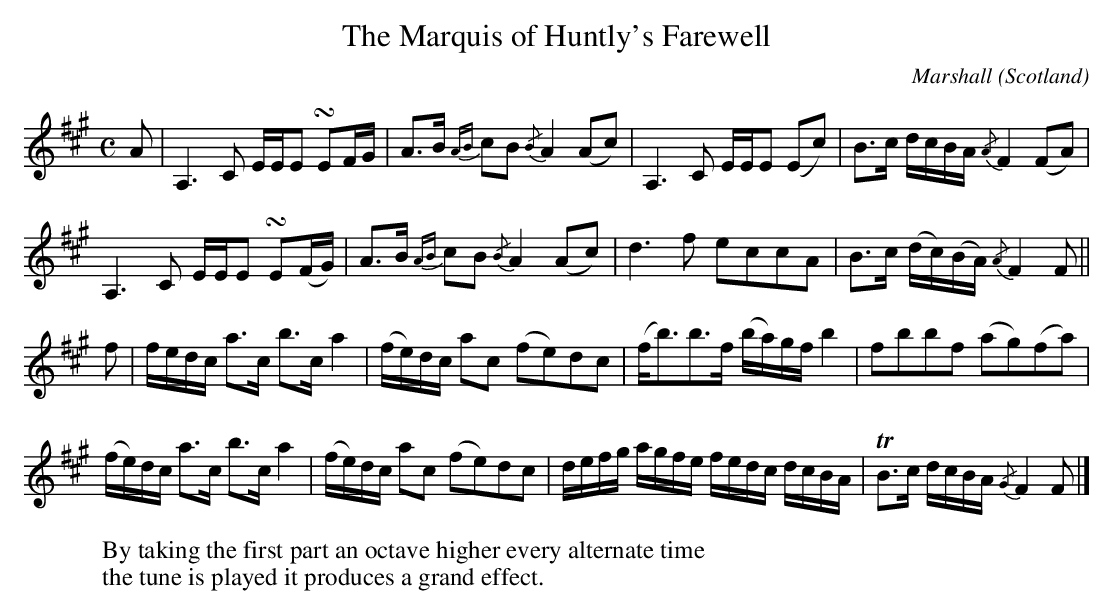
X:1
U:~=!turn!
T:The Marquis of Huntly's Farewell
C:Marshall
O:Scotland
M:C
L:1/8
K:F#m
A | A,3 C E/2E/2E ~EF/2G/2 | A>B {AB}cB {/B}A2 (Ac) | A,3 C E/2E/2E (Ec) | B>c d/2c/2B/2A/2 {/A}F2 (FA) |
A,3 C E/2E/2E ~E(F/2G/2) | A>B {AB}cB {/B}A2 (Ac) | d3 f eccA | B>c (d/2c/2)(B/2A/2) {/A}F2 F ||
f | f/2e/2d/2c/2 a>c b>c a2 | (f/2e/2)d/2c/2 ac (fe)dc | (f<b)b>f (b/2a/2)g/2f/2 b2 | fbbf (ag)(fa) |
(f/2e/2)d/2c/2 a>c b>c a2 | (f/2e/2)d/2c/2 ac (fe)dc | d/2e/2f/2g/2 a/2g/2f/2e/2 f/2e/2d/2c/2 d/2c/2B/2A/2 | TB>c d/2c/2B/2A/2 {/G}F2 F |]
W:By taking the first part an octave higher every alternate time
W:the tune is played it produces a grand effect.
